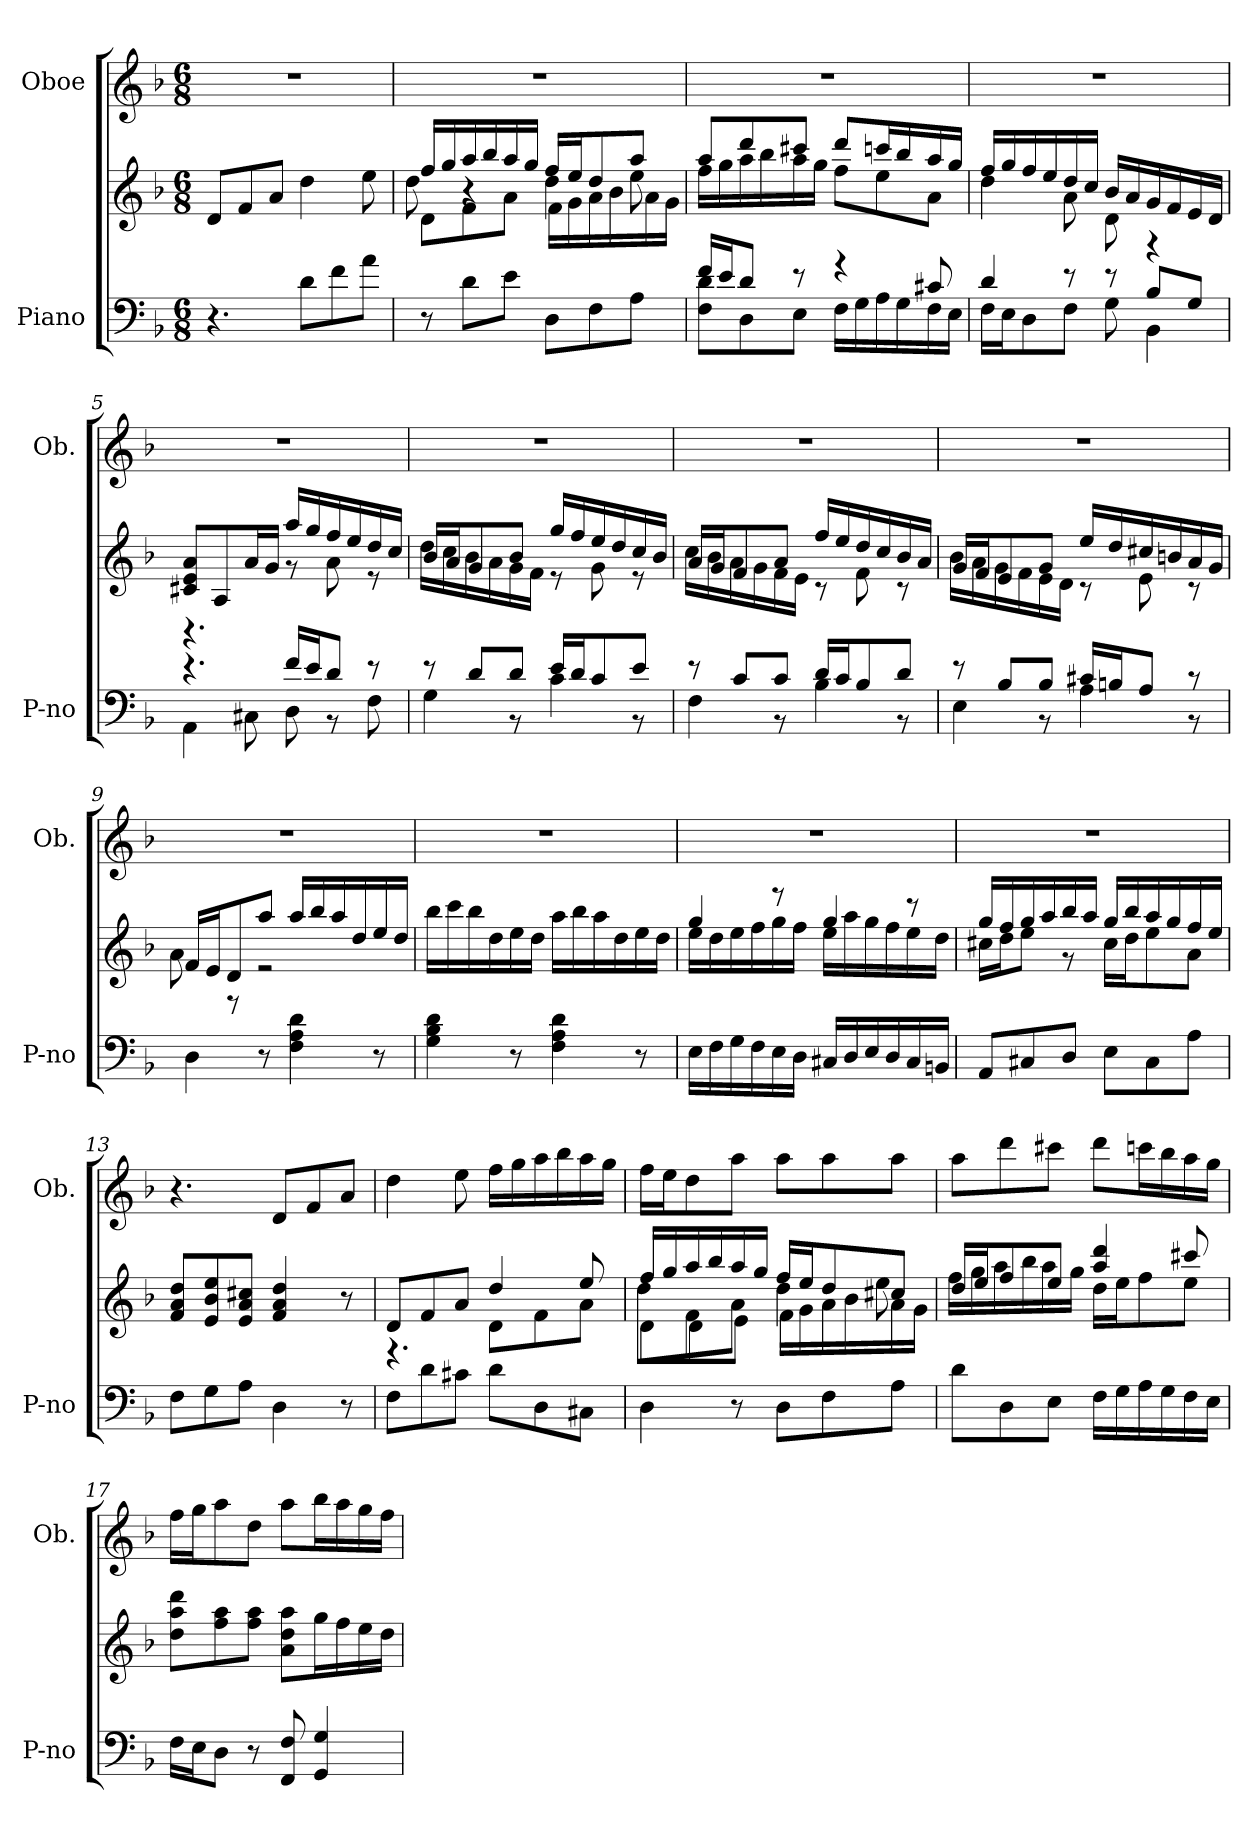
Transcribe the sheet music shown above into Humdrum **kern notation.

**kern	**kern	**kern
*part2	*part2	*part1
*staff3	*staff2	*staff1
*I"Piano	*	*I"Oboe
*I'P-no	*	*I'Ob.
*clefF4	*clefG2	*clefG2
*k[b-]	*k[b-]	*k[b-]
*M6/8	*M6/8	*M6/8
*MM90	*MM90	*MM90
=1	=1	=1
4.r	8d/L	2.r
.	8f/	.
.	8a/J	.
8d\L	4dd\	.
8f\	.	.
8a\J	8ee\	.
=2	=2	=2
*	*^	*
*	*	*^	*
8r	16ff/LL	8d\L	8dd\	2.r
.	16gg/	.	.	.
8d\L	16aa/	8f\	4r	.
.	16bb-/	.	.	.
8e\J	16aa/	8a\J	.	.
.	16gg/JJ	.	.	.
8D\L	16ff/LL	4dd\	16f\LL	.
.	16ee/J	.	16g\	.
8F\	8dd/	.	16a\	.
.	.	.	16b-\	.
8A\J	8aa/J	8ee\	16a\	.
.	.	.	16g\JJ	.
*	*	*v	*v	*
=3	=3	=3	=3
*^	*	*	*
16f/LL	8F\ 8d\L	8aa/L	16ff\LL	2.r
16e/J	.	.	16gg\	.
8d/J	8D\	8ddd/	16aa\	.
.	.	.	16bb-\	.
8r	8E\J	8ccc#X/J	16aa\	.
.	.	.	16gg\JJ	.
4r	16F\LL	8ddd/L	8ff\L	.
.	16G\	.	.	.
.	16A\	16cccn/L	8ee\	.
.	16G\	16bb-/	.	.
8c#X/	16F\	16aa/	8a\J	.
.	16E\JJ	16gg/JJ	.	.
!!LO:LB:g=z
=4	=4	=4	=4	=4
4d/	16F\LL	16ff/LL	4dd\	2.r
.	16E\J	16gg/	.	.
.	8D\	16ff/	.	.
.	.	16ee/	.	.
8r	8F\J	16dd/	8a\	.
.	.	16cc/JJ	.	.
8r	8G\	16b-/LL	8d\	.
.	.	16a/	.	.
8B-/L	4BB-\	16g/	4r	.
.	.	16f/	.	.
8G/J	.	16e/	.	.
.	.	16d/JJ	.	.
=5	=5	=5	=5	=5
4.r	4AA\	8c#X/ 8e/ 8a/L	4.r	2.r
.	.	8A/	.	.
.	8C#X\	16a/L	.	.
.	.	16g/JJ	.	.
16f/LL	8D\	16aa/LL	8r	.
16e/J	.	16gg/	.	.
8d/J	8r	16ff/	8a\	.
.	.	16ee/	.	.
8r	8F\	16dd/	8r	.
.	.	16cc/JJ	.	.
=6	=6	=6	=6	=6
8r	4G\	16b-/LL	16dd\LL	2.r
.	.	16a/J	16cc\	.
8d/L	.	8g/	16b-\	.
.	.	.	16a\	.
8d/J	8r	8b-/J	16g\	.
.	.	.	16f\JJ	.
16e/LL	4c\	16gg/LL	8r	.
16d/J	.	16ff/	.	.
8c/	.	16ee/	8g\	.
.	.	16dd/	.	.
8e/J	8r	16cc/	8r	.
.	.	16b-/JJ	.	.
!!LO:LB:g=z
=7	=7	=7	=7	=7
8r	4F\	16a/LL	16cc\LL	2.r
.	.	16g/J	16b-\	.
8c/L	.	8f/	16a\	.
.	.	.	16g\	.
8c/J	8r	8a/J	16f\	.
.	.	.	16e\JJ	.
16d/LL	4B-\	16ff/LL	8r	.
16c/J	.	16ee/	.	.
8B-/	.	16dd/	8f\	.
.	.	16cc/	.	.
8d/J	8r	16b-/	8r	.
.	.	16a/JJ	.	.
=8	=8	=8	=8	=8
8r	4E\	16g/LL	16b-\LL	2.r
.	.	16f/J	16a\	.
8B-/L	.	8e/	16g\	.
.	.	.	16f\	.
8B-/J	8r	8g/J	16e\	.
.	.	.	16d\JJ	.
16c#X/LL	4A\	16ee/LL	8r	.
16Bn/J	.	16dd/	.	.
8A/J	.	16cc#X/	8e\	.
.	.	16bn/	.	.
8r	8r	16a/	8r	.
.	.	16g/JJ	.	.
*v	*v	*	*	*
=9	=9	=9	=9
4D\	16f/LL	8a\	2.r
.	16e/J	.	.
.	8d/	8r	.
8r	8aa/J	2r	.
4F\ 4A\ 4d\	16aa/LL	.	.
.	16bb-/	.	.
.	16aa/	.	.
.	16dd/	.	.
8r	16ee/	.	.
.	16dd/JJ	.	.
*	*v	*v	*
!!LO:PB:g=z
=10	=10	=10
4G\ 4B-\ 4d\	16bb-\LL	2.r
.	16ccc\	.
.	16bb-\	.
.	16dd\	.
8r	16ee\	.
.	16dd\JJ	.
4F\ 4A\ 4d\	16aa\LL	.
.	16bb-\	.
.	16aa\	.
.	16dd\	.
8r	16ee\	.
.	16dd\JJ	.
=11	=11	=11
*	*^	*
16E\LL	4gg/	16ee\LL	2.r
16F\	.	16dd\	.
16G\	.	16ee\	.
16F\	.	16ff\	.
16E\	8r	16gg\	.
16D\JJ	.	16ff\JJ	.
16C#X/LL	4gg/	16ee\LL	.
16D/	.	16aa\	.
16E/	.	16gg\	.
16D/	.	16ff\	.
16C#/	8r	16ee\	.
16BBn/JJ	.	16dd\JJ	.
=12	=12	=12	=12
8AA/L	16gg/LL	16cc#X\LL	2.r
.	16ff/	16dd\J	.
8C#X/	16gg/	8ee\J	.
.	16aa/	.	.
8D/J	16bb-/	8r	.
.	16aa/JJ	.	.
8E\L	16gg/LL	16cc#\LL	.
.	16bb-/	16dd\J	.
8C#\	16aa/	8ee\	.
.	16gg/	.	.
8A\J	16ff/	8a\J	.
.	16ee/JJ	.	.
*	*v	*v	*
!!LO:LB:g=z
=13	=13	=13
8F\L	8f/ 8a/ 8dd/L	4.r
8G\	8e/ 8b-/ 8ee/	.
8A\J	8e/ 8a/ 8cc#X/J	.
4D\	4f/ 4a/ 4dd/	8d/L
.	.	8f/
8r	8r	8a/J
=14	=14	=14
*	*^	*
8F\L	8d/L	4.r	4dd\
8d\	8f/	.	.
8c#X\J	8a/J	.	8ee\
8d\L	4dd/	8d\L	16ff\LL
.	.	.	16gg\
8D\	.	8f\	16aa\
.	.	.	16bb-\
8C#X\J	8ee/	8a\J	16aa\
.	.	.	16gg\JJ
=15	=15	=15	=15
*	*	*^	*
4D\	16ff/LL	8d\L	8dd\L	16ff\LL
.	16gg/	.	.	16ee\J
.	16aa/	8f\	8d\	8dd\
.	16bb-/	.	.	.
8r	16aa/	8a\J	8e\J	8aa\J
.	16gg/JJ	.	.	.
8D\L	16ff/LL	4dd\	16f\LL	8aa\L
.	16ee/J	.	16g\	.
8F\	8dd/	.	16a\	8aa\
.	.	.	16b-\	.
8A\J	8cc#X/J	8ee\	16a\	8aa\J
.	.	.	16g\JJ	.
*	*	*v	*v	*
!!LO:LB:g=z
=16	=16	=16	=16
8d\L	16dd/LL	16ff\LL	8aa\L
.	16ee/J	16gg\	.
8D\	8ff/	16aa\	8ddd\
.	.	16bb-\	.
8E\J	8ee/J	16aa\	8ccc#X\J
.	.	16gg\JJ	.
16F\LL	4aa/ 4ddd/	16dd\LL	8ddd\L
16G\	.	16ee\J	.
16A\	.	8ff\	16cccn\L
16G\	.	.	16bb-\
16F\	8ccc#X/	8ee\J	16aa\
16E\JJ	.	.	16gg\JJ
*	*v	*v	*
=17	=17	=17
16F\LL	8dd\ 8aa\ 8ddd\L	16ff\LL
16E\J	.	16gg\J
8D\J	8ff\ 8aa\	8aa\
8r	8ff\ 8aa\J	8dd\J
8FF/ 8F/	8a\ 8dd\ 8aa\L	8aa\L
4GG/ 4G/	16gg\L	16bb-\L
.	16ff\	16aa\
.	16ee\	16gg\
.	16dd\JJ	16ff\JJ
=	=	=
*-	*-	*-
